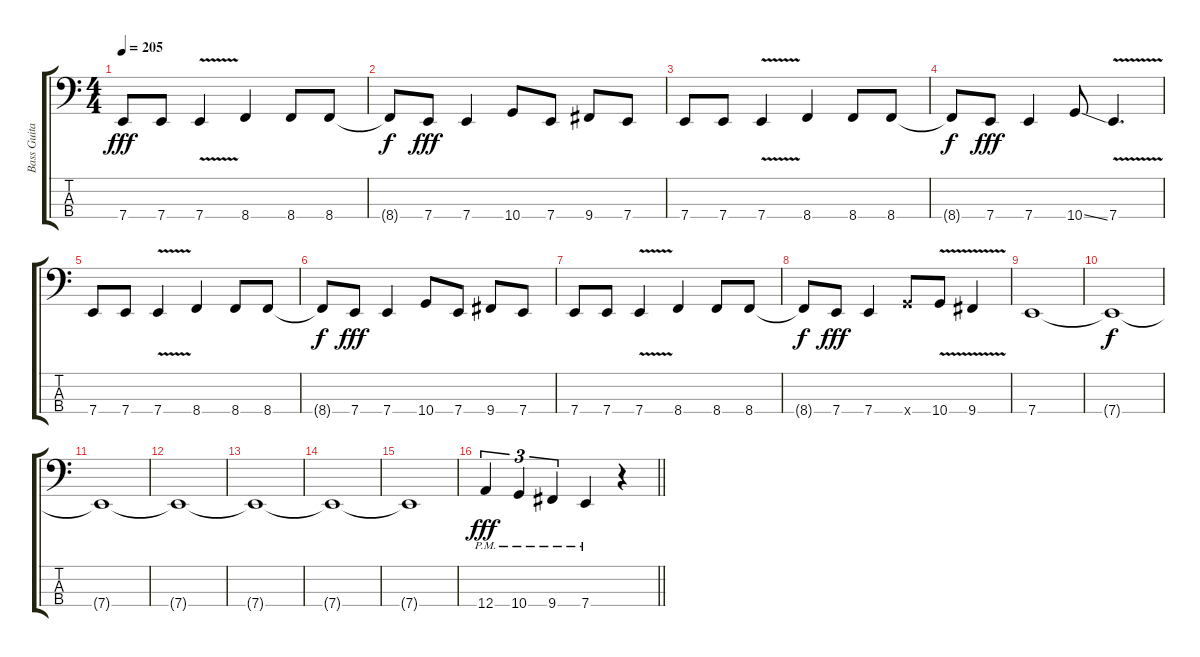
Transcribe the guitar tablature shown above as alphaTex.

\track ("Bass Guitar " "Bass Guita") {instrument slapbass1}
\staff {score tabs}
\tuning (D2 A1 E1 A0) {hide}
\ts (4 4)
\tempo 205
\clef f4
\ks c
7.4.8{dy fff} 7.4.8 7.4{v}.4 8.4.4 8.4.8 8.4.8 |
8.4{t}.8{dy f} 7.4.8{dy fff} 7.4.4 10.4.8 7.4.8 9.4.8 7.4.8 |
7.4.8 7.4.8 7.4{v}.4 8.4.4 8.4.8 8.4.8 |
8.4{t}.8{dy f} 7.4.8{dy fff} 7.4.4 10.4{ss}.8 7.4{v}.4{d} |
7.4.8 7.4.8 7.4{v}.4 8.4.4 8.4.8 8.4.8 |
8.4{t}.8{dy f} 7.4.8{dy fff} 7.4.4 10.4.8 7.4.8 9.4.8 7.4.8 |
7.4.8 7.4.8 7.4{v}.4 8.4.4 8.4.8 8.4.8 |
8.4{t}.8{dy f} 7.4.8{dy fff} 7.4.4 10.4{x}.8 10.4{v}.8 9.4{v}.4 |
7.4.1 |
7.4{t}.1{dy f} |
7.4{t}.1 |
7.4{t}.1 |
7.4{t}.1 |
7.4{t}.1 |
7.4{t}.1 |
\barLineRight lightlight
12.4{pm}.4{tu (3 2) dy fff} 10.4{pm}.4{tu (3 2)} 9.4{pm}.4{tu (3 2)} 7.4{pm}.4 r.4
